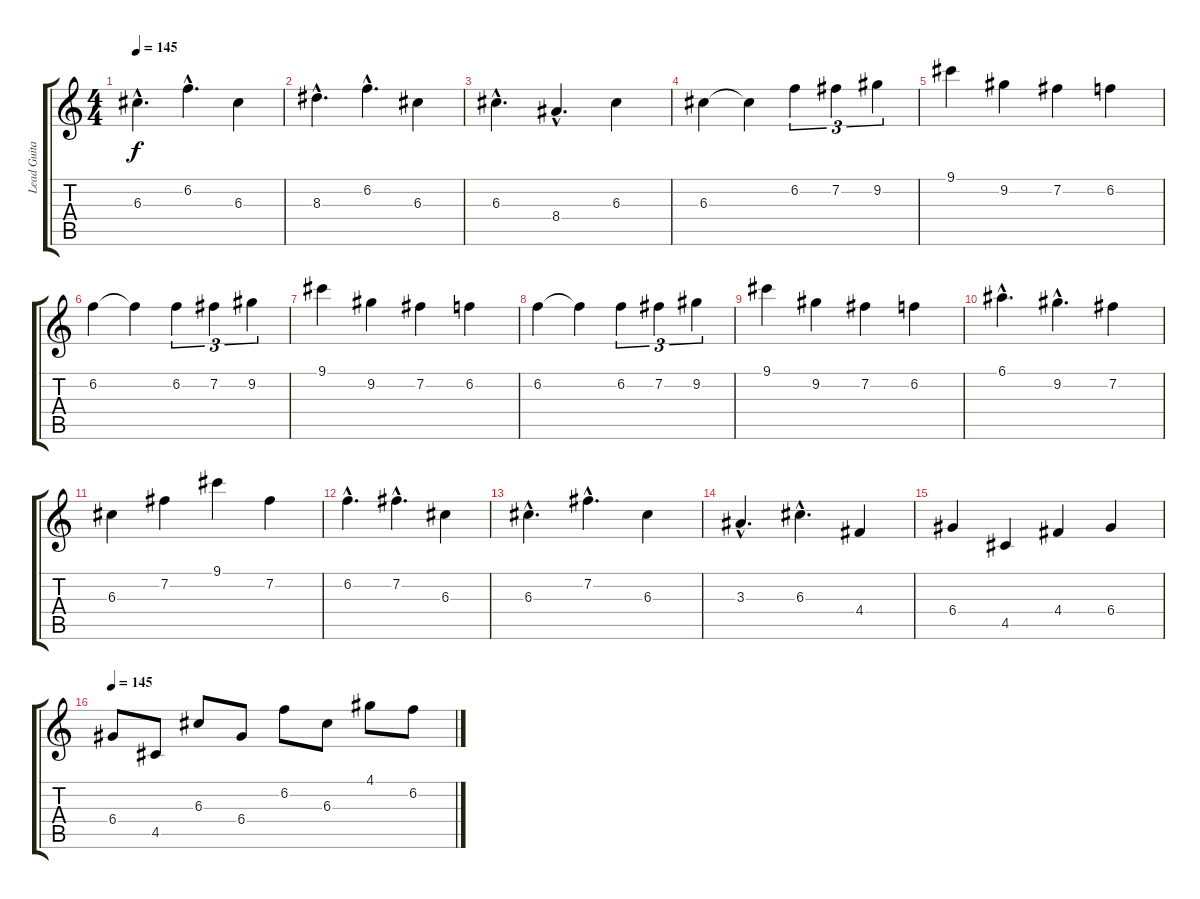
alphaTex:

\track ("Lead Guitar" "Lead Guita") {instrument distortionguitar}
\staff {score tabs}
\tuning (E4 B3 G3 D3 A2 E2) {hide}
\ts (4 4)
\tempo 145
\clef g2
\ks c
6.3{hac}.4{d dy f} 6.2{hac}.4{d} 6.3.4 |
8.3{hac}.4{d} 6.2{hac}.4{d} 6.3.4 |
6.3{hac}.4{d} 8.4{hac}.4{d} 6.3.4 |
6.3.4 6.3{t}.4 6.2.4{tu (3 2)} 7.2.4{tu (3 2)} 9.2.4{tu (3 2)} |
9.1.4 9.2.4 7.2.4 6.2.4 |
6.2.4 6.2{t}.4 6.2.4{tu (3 2)} 7.2.4{tu (3 2)} 9.2.4{tu (3 2)} |
9.1.4 9.2.4 7.2.4 6.2.4 |
6.2.4 6.2{t}.4 6.2.4{tu (3 2)} 7.2.4{tu (3 2)} 9.2.4{tu (3 2)} |
9.1.4 9.2.4 7.2.4 6.2.4 |
6.1{hac}.4{d} 9.2{hac}.4{d} 7.2.4 |
6.3.4 7.2.4 9.1.4 7.2.4 |
6.2{hac}.4{d} 7.2{hac}.4{d} 6.3.4 |
6.3{hac}.4{d} 7.2{hac}.4{d} 6.3.4 |
3.3{hac}.4{d} 6.3{hac}.4{d} 4.4.4 |
6.4.4 4.5.4 4.4.4 6.4.4 |
\tempo 145
6.4.8{instrument acousticgrandpiano} 4.5.8 6.3.8 6.4.8 6.2.8 6.3.8 4.1.8 6.2.8
